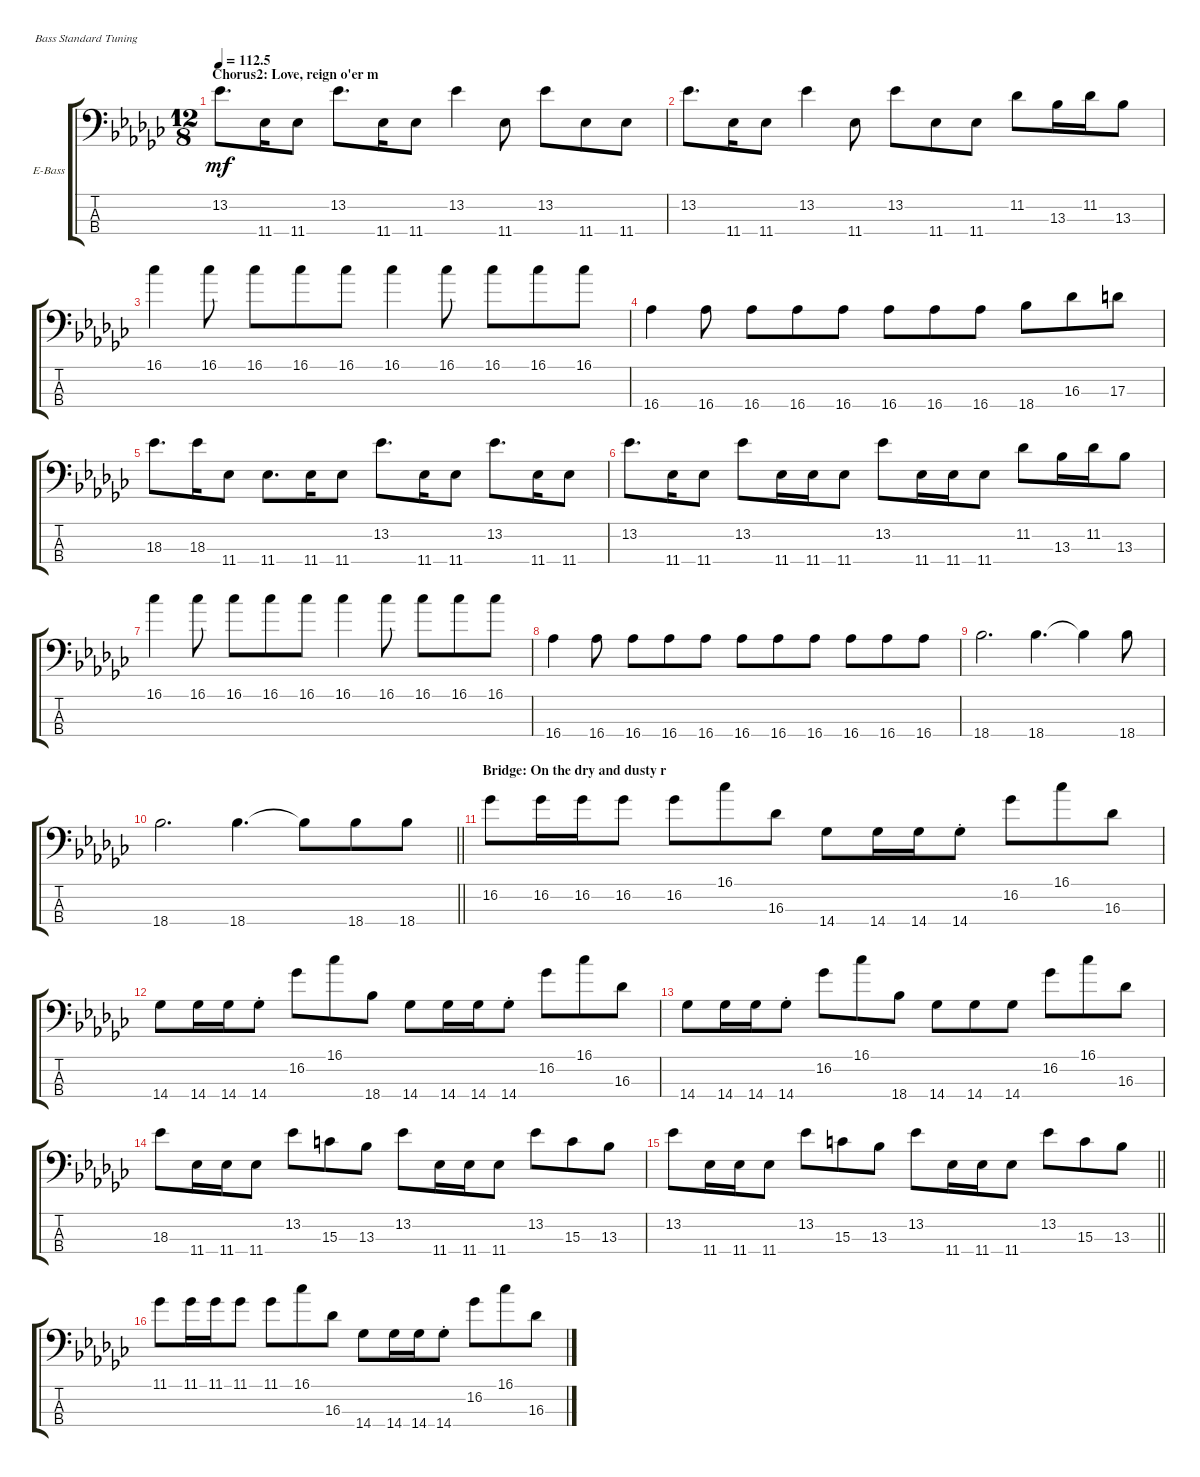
\bracketExtendMode groupsimilarinstruments
\firstSystemTrackNameOrientation horizontal
\otherSystemsTrackNameOrientation horizontal
\track ("Electric Bass" "E-Bass") {instrument electricbassfinger}
\staff {score tabs}
\tuning (G2 D2 A1 E1)
\ts (12 8)
\section ("" "Chorus2: Love, reign o'er m")
\tempo
112.5
\accidentals auto
\clef f4
\ottava regular
\simile none
\ks ebminor
13.2.8{d dy mf} 11.4.16 11.4.8 13.2.8{d} 11.4.16 11.4.8 13.2.4 11.4.8 13.2.8 11.4.8 11.4.8 |
13.2.8{d} 11.4.16 11.4.8 13.2.4 11.4.8 13.2.8 11.4.8 11.4.8 11.2.8 13.3.16 11.2.16 13.3.8 |
16.1.4 16.1.8 16.1.8 16.1.8 16.1.8 16.1.4 16.1.8 16.1.8 16.1.8 16.1.8 |
16.4.4 16.4.8 16.4.8 16.4.8 16.4.8 16.4.8 16.4.8 16.4.8 18.4.8 16.3.8 17.3.8 |
18.3.8{d} 18.3.16 11.4.8 11.4.8{d} 11.4.16 11.4.8 13.2.8{d} 11.4.16 11.4.8 13.2.8{d} 11.4.16 11.4.8 |
13.2.8{d} 11.4.16 11.4.8 13.2.8 11.4.16 11.4.16 11.4.8 13.2.8 11.4.16 11.4.16 11.4.8 11.2.8 13.3.16 11.2.16 13.3.8 |
16.1.4 16.1.8 16.1.8 16.1.8 16.1.8 16.1.4 16.1.8 16.1.8 16.1.8 16.1.8 |
16.4.4 16.4.8 16.4.8 16.4.8 16.4.8 16.4.8 16.4.8 16.4.8 16.4.8 16.4.8 16.4.8 |
18.4.2{d} 18.4.4{d} 18.4{t}.4 18.4.8 |
\barLineRight lightlight
18.4.2{d} 18.4.4{d} 18.4{t}.8 18.4.8 18.4.8 |
\section ("" "Bridge: On the dry and dusty r")
16.2.8 16.2.16 16.2.16 16.2.8 16.2.8 16.1.8 16.3.8 14.4.8 14.4.16 14.4.16 14.4{st}.8 16.2.8 16.1.8 16.3.8 |
14.4.8 14.4.16 14.4.16 14.4{st}.8 16.2.8 16.1.8 18.4.8 14.4.8 14.4.16 14.4.16 14.4{st}.8 16.2.8 16.1.8 16.3.8 |
14.4.8 14.4.16 14.4.16 14.4{st}.8 16.2.8 16.1.8 18.4.8 14.4.8 14.4.8 14.4.8 16.2.8 16.1.8 16.3.8 |
18.3.8 11.4.16 11.4.16 11.4.8 13.2.8 15.3.8 13.3.8 13.2.8 11.4.16 11.4.16 11.4.8 13.2.8 15.3.8 13.3.8 |
\barLineRight lightlight
13.2.8 11.4.16 11.4.16 11.4.8 13.2.8 15.3.8 13.3.8 13.2.8 11.4.16 11.4.16 11.4.8 13.2.8 15.3.8 13.3.8 |
11.1.8 11.1.16 11.1.16 11.1.8 11.1.8 16.1.8 16.3.8 14.4.8 14.4.16 14.4.16 14.4{st}.8 16.2.8 16.1.8 16.3.8
